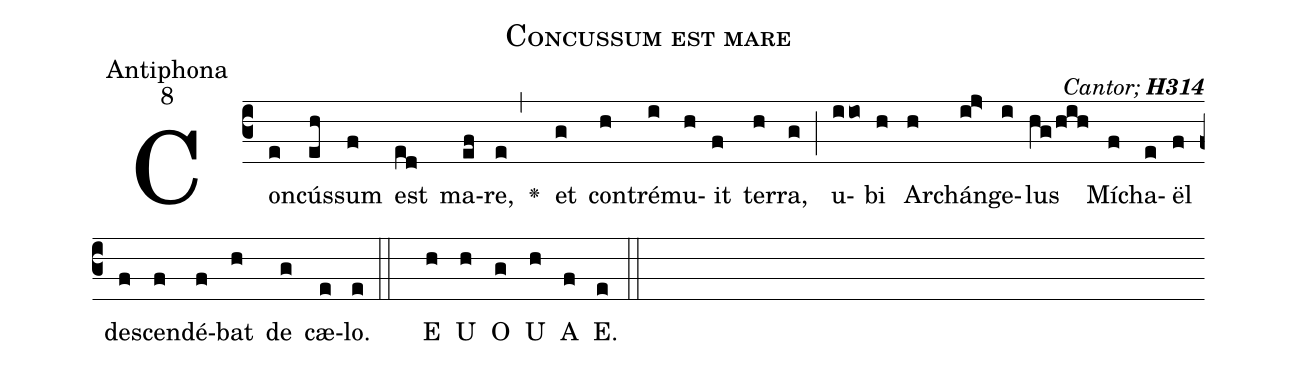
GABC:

name:Concussum est mare;
office-part:Antiphona;
mode:8;
commentary: {\itshape\mdseries  Cantor;\/}   {\bfseries H314};
%%
(c3)Con(e)cús(eh)sum(f) est(ed) ma(ef)re,(e,) <v>\greheightstar</v>() et(g) con(h)tré(i)mu(h)it(f) ter(h)ra,(g) (;) u(iio)bi(h) Ar(h)chán(ij>)ge(i)lus(hg/hih) Mí(f)cha(e)ël(f) de(f)scen(f)dé(f)bat(h) de(g) cæ(e)lo.(e::)
<eu> E(h) U(h) O(g) U(h) A(f) E.(e) </eu> (::)
